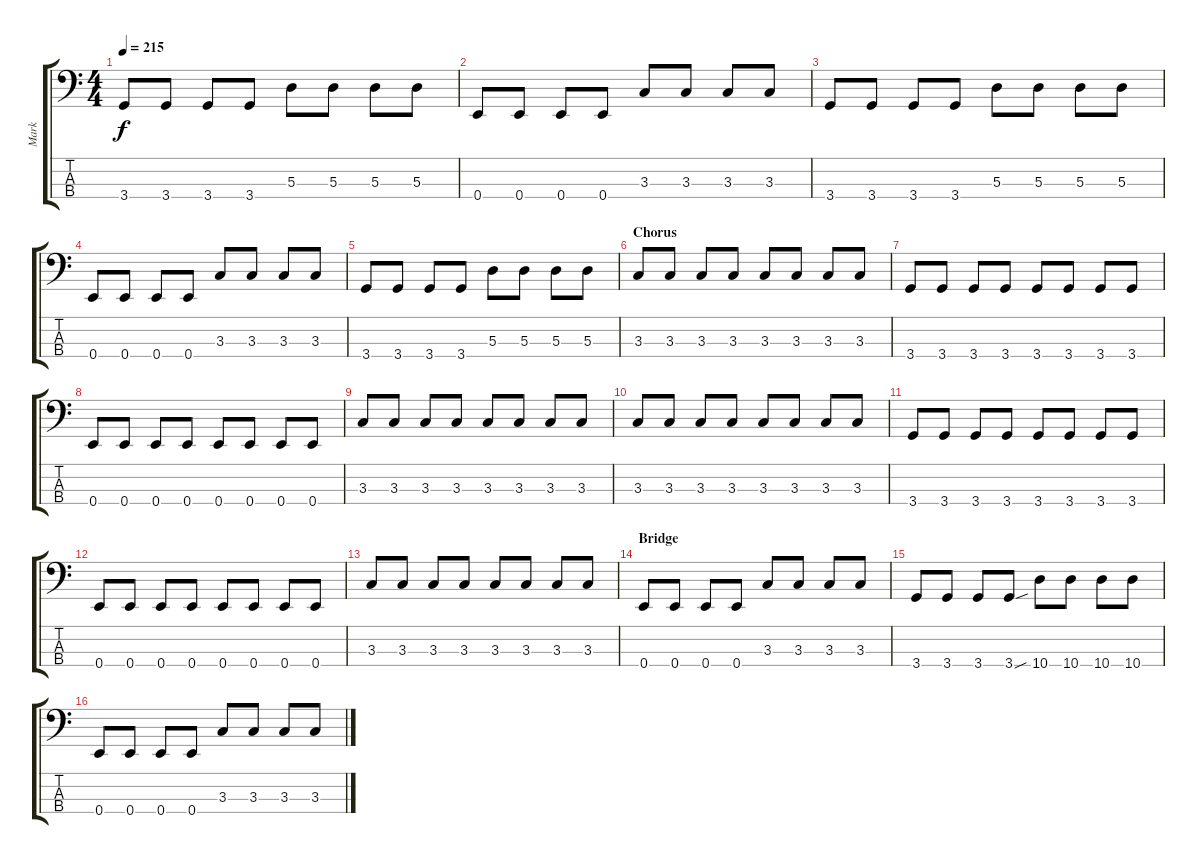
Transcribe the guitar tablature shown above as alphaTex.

\track ("Mark" "Mark") {instrument electricbasspick}
\staff {score tabs}
\tuning (G2 D2 A1 E1) {hide}
\ts (4 4)
\tempo 215
\clef f4
\ks c
3.4.8{dy f} 3.4.8 3.4.8 3.4.8 5.3.8 5.3.8 5.3.8 5.3.8 |
0.4.8 0.4.8 0.4.8 0.4.8 3.3.8 3.3.8 3.3.8 3.3.8 |
3.4.8 3.4.8 3.4.8 3.4.8 5.3.8 5.3.8 5.3.8 5.3.8 |
0.4.8 0.4.8 0.4.8 0.4.8 3.3.8 3.3.8 3.3.8 3.3.8 |
3.4.8 3.4.8 3.4.8 3.4.8 5.3.8 5.3.8 5.3.8 5.3.8 |
\section ("" "Chorus")
3.3.8 3.3.8 3.3.8 3.3.8 3.3.8 3.3.8 3.3.8 3.3.8 |
3.4.8 3.4.8 3.4.8 3.4.8 3.4.8 3.4.8 3.4.8 3.4.8 |
0.4.8 0.4.8 0.4.8 0.4.8 0.4.8 0.4.8 0.4.8 0.4.8 |
3.3.8 3.3.8 3.3.8 3.3.8 3.3.8 3.3.8 3.3.8 3.3.8 |
3.3.8 3.3.8 3.3.8 3.3.8 3.3.8 3.3.8 3.3.8 3.3.8 |
3.4.8 3.4.8 3.4.8 3.4.8 3.4.8 3.4.8 3.4.8 3.4.8 |
0.4.8 0.4.8 0.4.8 0.4.8 0.4.8 0.4.8 0.4.8 0.4.8 |
3.3.8 3.3.8 3.3.8 3.3.8 3.3.8 3.3.8 3.3.8 3.3.8 |
\section ("" "Bridge")
0.4.8 0.4.8 0.4.8 0.4.8 3.3.8 3.3.8 3.3.8 3.3.8 |
3.4.8 3.4.8 3.4.8 3.4{sou}.8 10.4.8 10.4.8 10.4.8 10.4.8 |
0.4.8 0.4.8 0.4.8 0.4.8 3.3.8 3.3.8 3.3.8 3.3.8
